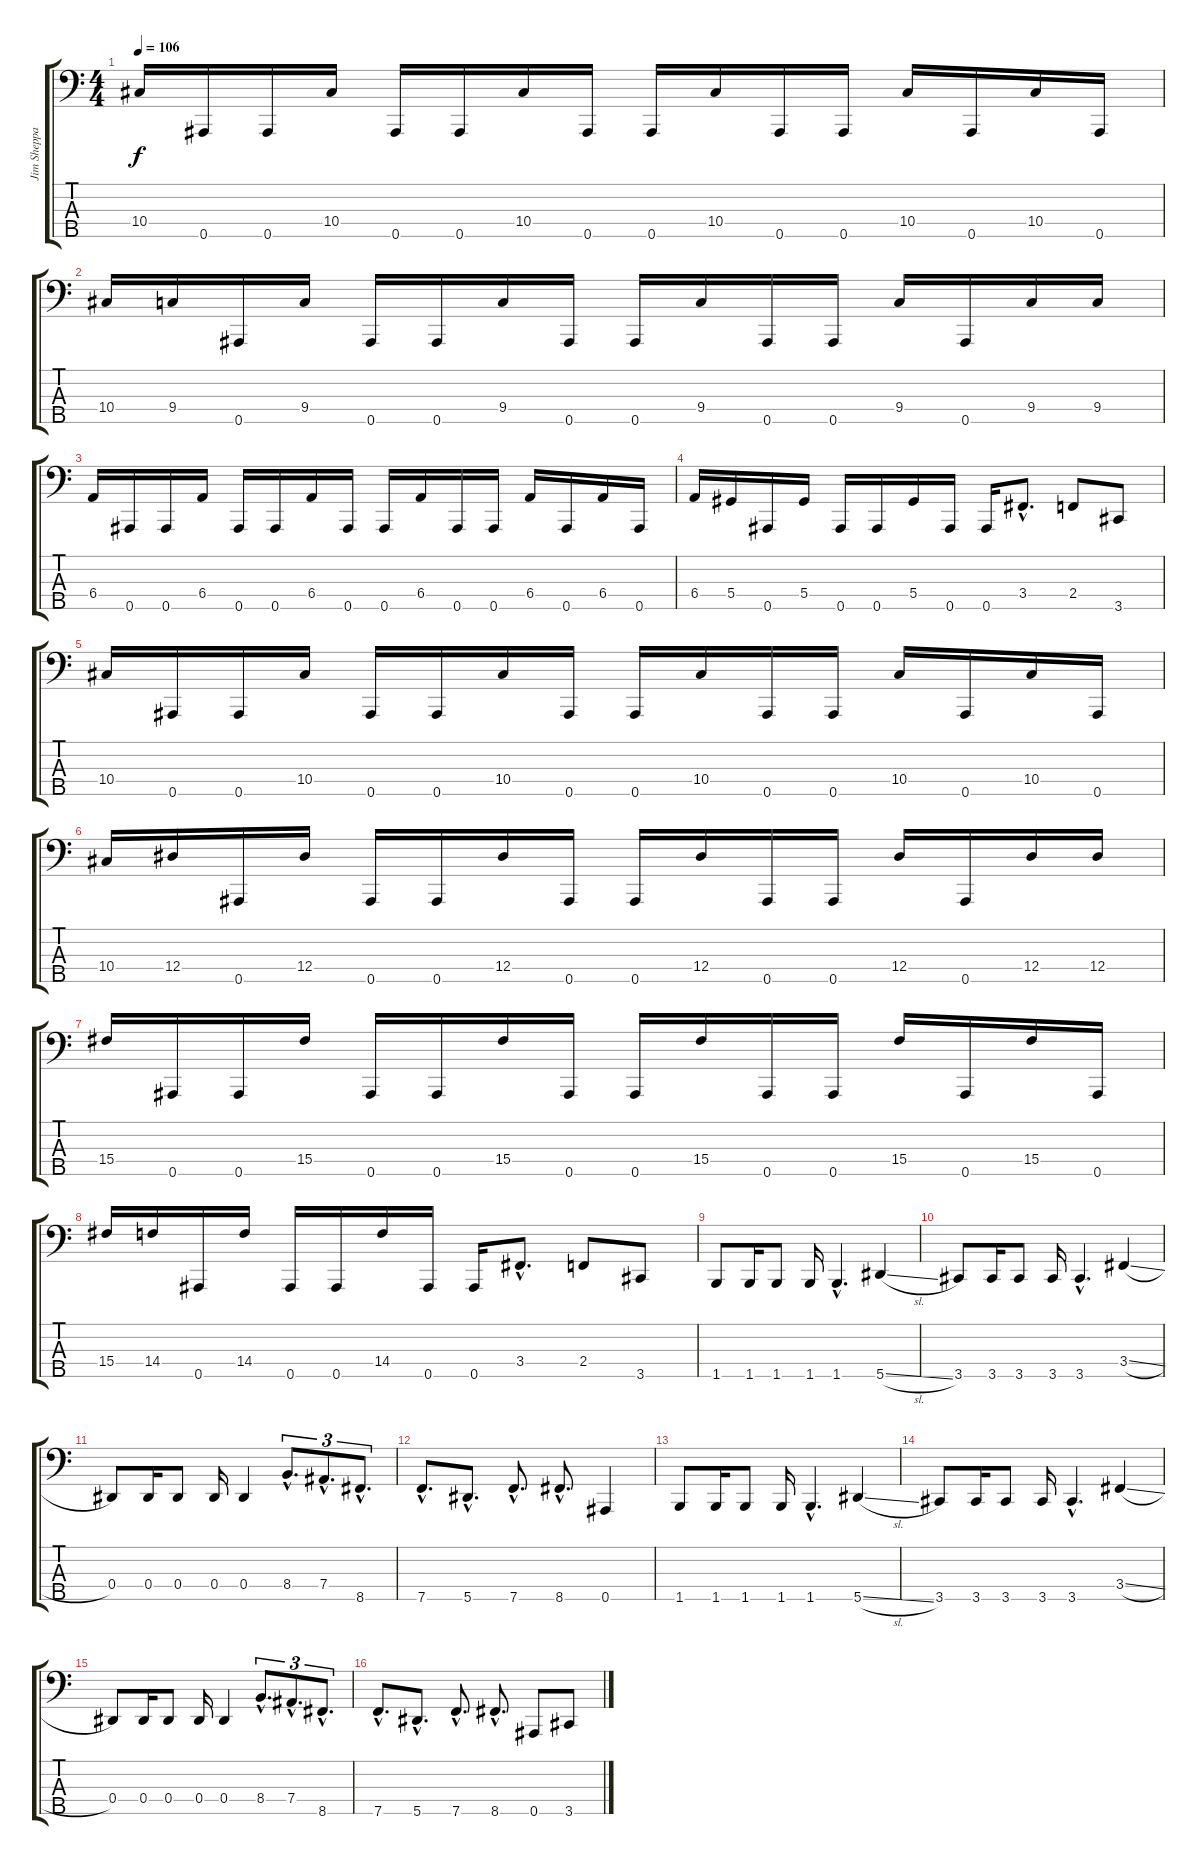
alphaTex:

\track ("Jim Sheppard" "Jim Sheppa") {instrument electricbasspick}
\staff {score tabs}
\tuning (Gb2 Db2 Ab1 Eb1 Bb0) {hide}
\ts (4 4)
\tempo 106
\clef f4
\ks c
10.4.16{dy f} 0.5.16 0.5.16 10.4.16 0.5.16 0.5.16 10.4.16 0.5.16 0.5.16 10.4.16 0.5.16 0.5.16 10.4.16 0.5.16 10.4.16 0.5.16 |
10.4.16 9.4.16 0.5.16 9.4.16 0.5.16 0.5.16 9.4.16 0.5.16 0.5.16 9.4.16 0.5.16 0.5.16 9.4.16 0.5.16 9.4.16 9.4.16 |
6.4.16 0.5.16 0.5.16 6.4.16 0.5.16 0.5.16 6.4.16 0.5.16 0.5.16 6.4.16 0.5.16 0.5.16 6.4.16 0.5.16 6.4.16 0.5.16 |
6.4.16 5.4.16 0.5.16 5.4.16 0.5.16 0.5.16 5.4.16 0.5.16 0.5.16 3.4{hac}.8{d} 2.4.8 3.5.8 |
10.4.16 0.5.16 0.5.16 10.4.16 0.5.16 0.5.16 10.4.16 0.5.16 0.5.16 10.4.16 0.5.16 0.5.16 10.4.16 0.5.16 10.4.16 0.5.16 |
10.4.16 12.4.16 0.5.16 12.4.16 0.5.16 0.5.16 12.4.16 0.5.16 0.5.16 12.4.16 0.5.16 0.5.16 12.4.16 0.5.16 12.4.16 12.4.16 |
15.4.16 0.5.16 0.5.16 15.4.16 0.5.16 0.5.16 15.4.16 0.5.16 0.5.16 15.4.16 0.5.16 0.5.16 15.4.16 0.5.16 15.4.16 0.5.16 |
15.4.16 14.4.16 0.5.16 14.4.16 0.5.16 0.5.16 14.4.16 0.5.16 0.5.16 3.4{hac}.8{d} 2.4.8 3.5.8 |
1.5.8 1.5.16 1.5.8 1.5.16 1.5{hac}.4{d} 5.5{sl}.4 |
3.5.8 3.5.16 3.5.8 3.5.16 3.5{hac}.4{d} 3.4{sl}.4 |
0.4.8 0.4.16 0.4.8 0.4.16 0.4.4 8.4{hac}.8{d tu (3 2)} 7.4{hac}.8{d tu (3 2)} 8.5{hac}.8{d tu (3 2)} |
7.5{hac}.8{d} 5.5{hac}.8{d} 7.5{hac}.8{d} 8.5{hac}.8{d} 0.5.4 |
1.5.8 1.5.16 1.5.8 1.5.16 1.5{hac}.4{d} 5.5{sl}.4 |
3.5.8 3.5.16 3.5.8 3.5.16 3.5{hac}.4{d} 3.4{sl}.4 |
0.4.8 0.4.16 0.4.8 0.4.16 0.4.4 8.4{hac}.8{d tu (3 2)} 7.4{hac}.8{d tu (3 2)} 8.5{hac}.8{d tu (3 2)} |
7.5{hac}.8{d} 5.5{hac}.8{d} 7.5{hac}.8{d} 8.5{hac}.8{d} 0.5.8 3.5.8
